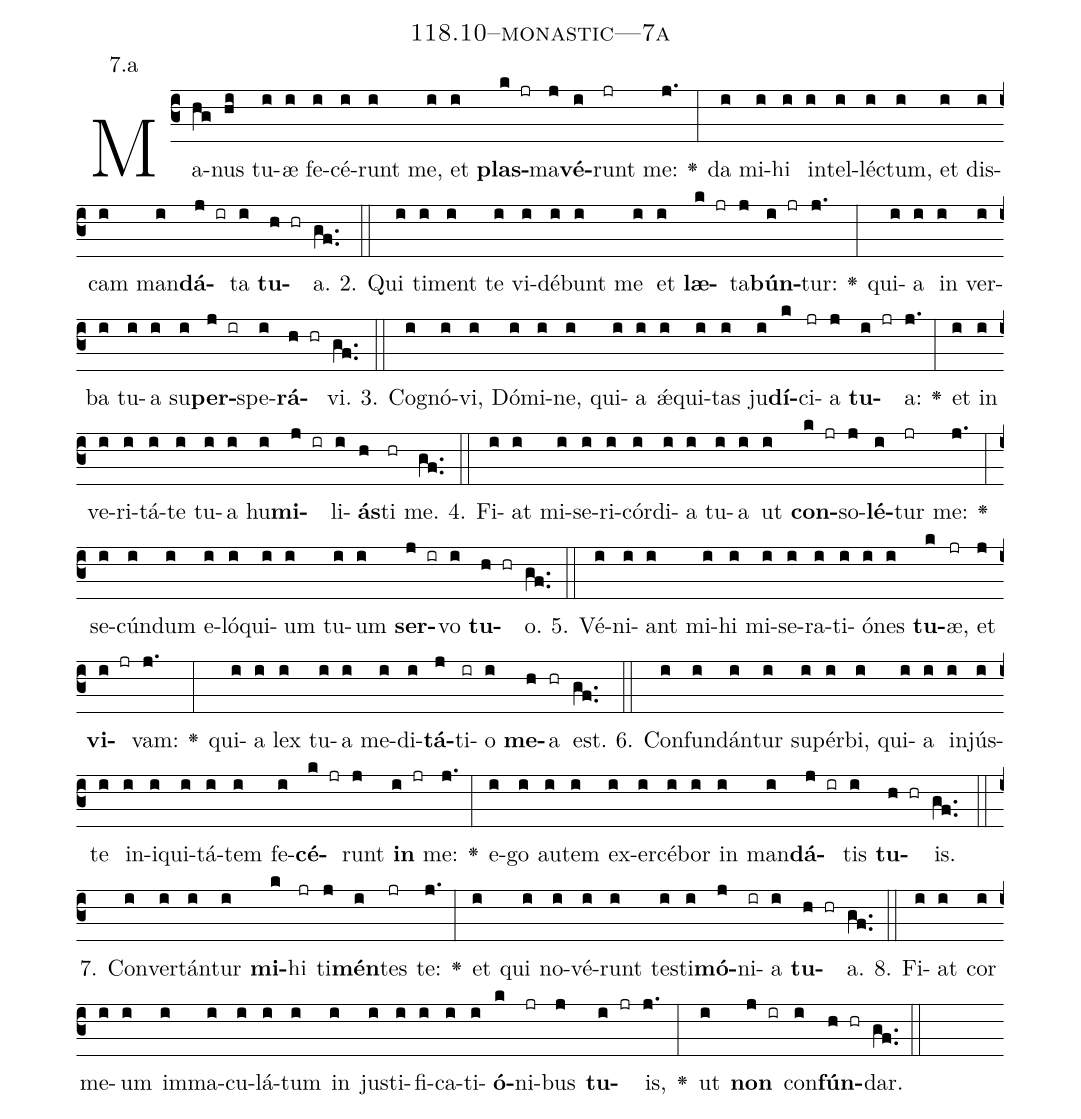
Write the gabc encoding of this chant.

name: 118.10--monastic---7a;
annotation: 7.a;
%%
(c3)Ma(hg)nus(hi) tu(i)æ(i) fe(i)cé(i)runt(i) me,(i) et(i) <b>plas</b>(k jr)ma(j)<b>vé</b>(i)runt(jr) me:(j.) <v>\greheightstar</v>(:) da(i) mi(i)hi(i) in(i)tel(i)léc(i)tum,(i) et(i) dis(i)cam(i) man(i)<b>dá</b>(j ir)ta(i) <b>tu</b>(h hr)a.(gf..) (::)
2. Qui(i) ti(i)ment(i) te(i) vi(i)dé(i)bunt(i) me(i) et(i) <b>læ</b>(k jr)ta(j)<b>bún</b>(i jr)tur:(j.) <v>\greheightstar</v>(:) qui(i)a(i) in(i) ver(i)ba(i) tu(i)a(i) su(i)<b>per</b>(j ir)spe(i)<b>rá</b>(h hr)vi.(gf..) (::)
3. Co(i)gnó(i)vi,(i) Dó(i)mi(i)ne,(i) qui(i)a(i) ǽ(i)qui(i)tas(i) ju(i)<b>dí</b>(k)ci(jr)a(j) <b>tu</b>(i jr)a:(j.) <v>\greheightstar</v>(:) et(i) in(i) ve(i)ri(i)tá(i)te(i) tu(i)a(i) hu(i)<b>mi</b>(j ir)li(i)<b>ás</b>(h)ti(hr) me.(gf..) (::)
4. Fi(i)at(i) mi(i)se(i)ri(i)cór(i)di(i)a(i) tu(i)a(i) ut(i) <b>con</b>(k jr)so(j)<b>lé</b>(i)tur(jr) me:(j.) <v>\greheightstar</v>(:) se(i)cún(i)dum(i) e(i)ló(i)qui(i)um(i) tu(i)um(i) <b>ser</b>(j ir)vo(i) <b>tu</b>(h hr)o.(gf..) (::)
5. Vé(i)ni(i)ant(i) mi(i)hi(i) mi(i)se(i)ra(i)ti(i)ó(i)nes(i) <b>tu</b>(k)æ,(jr) et(j) <b>vi</b>(i jr)vam:(j.) <v>\greheightstar</v>(:) qui(i)a(i) lex(i) tu(i)a(i) me(i)di(i)<b>tá</b>(j)ti(ir)o(i) <b>me</b>(h)a(hr) est.(gf..) (::)
6. Con(i)fun(i)dán(i)tur(i) su(i)pér(i)bi,(i) qui(i)a(i) in(i)jús(i)te(i) in(i)i(i)qui(i)tá(i)tem(i) fe(i)<b>cé</b>(k jr)runt(j) <b>in</b>(i jr) me:(j.) <v>\greheightstar</v>(:) e(i)go(i) au(i)tem(i) ex(i)er(i)cé(i)bor(i) in(i) man(i)<b>dá</b>(j ir)tis(i) <b>tu</b>(h hr)is.(gf..) (::)
7. Con(i)ver(i)tán(i)tur(i) <b>mi</b>(k)hi(jr) ti(j)<b>mén</b>(i)tes(jr) te:(j.) <v>\greheightstar</v>(:) et(i) qui(i) no(i)vé(i)runt(i) tes(i)ti(i)<b>mó</b>(j)ni(ir)a(i) <b>tu</b>(h hr)a.(gf..) (::)
8. Fi(i)at(i) cor(i) me(i)um(i) im(i)ma(i)cu(i)lá(i)tum(i) in(i) jus(i)ti(i)fi(i)ca(i)ti(i)<b>ó</b>(k)ni(jr)bus(j) <b>tu</b>(i jr)is,(j.) <v>\greheightstar</v>(:) ut(i) <b>non</b>(j ir) con(i)<b>fún</b>(h hr)dar.(gf..) (::)
